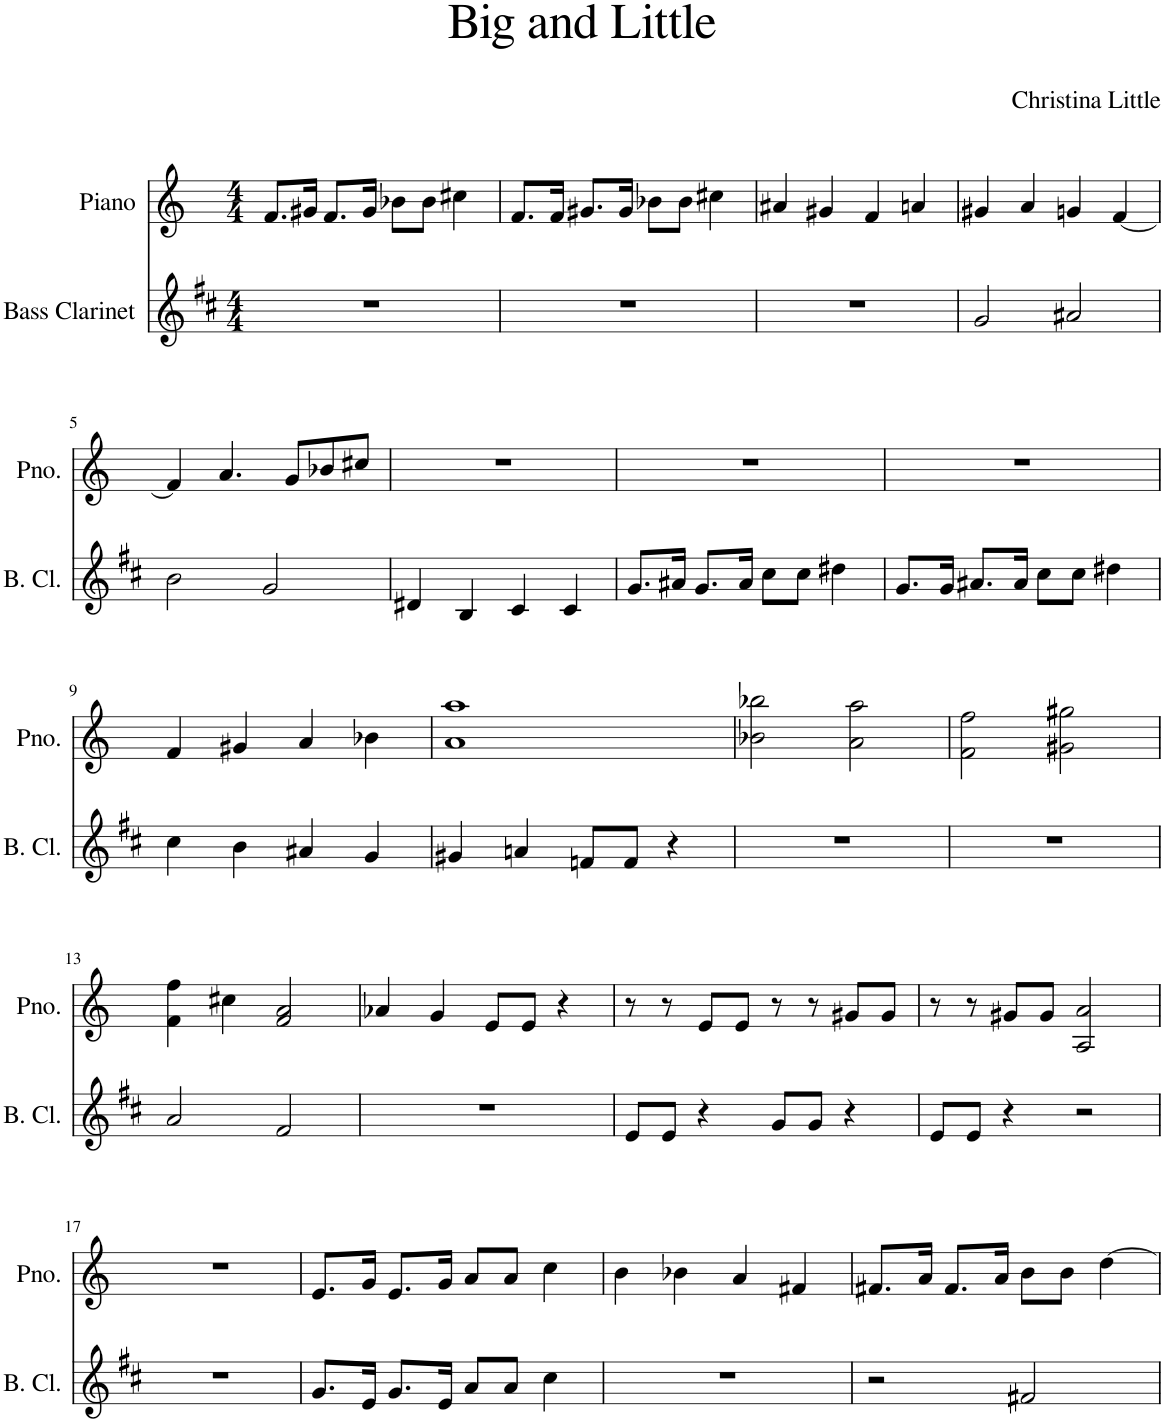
**kern	**kern
*part2	*part1
*staff2	*staff1
*I"Bass Clarinet	*I"Piano
*I'B. Cl.	*I'Pno.
*clefG2	*clefG2
*Trd8c14	*
*k[f#c#]	*k[]
*M4/4	*M4/4
=1	=1
1r	8.f/L
.	16g#X/Jk
.	8.f/L
.	16g#/Jk
.	8b-X\L
.	8b-\J
.	4cc#X\
=2	=2
1r	8.f/L
.	16f/Jk
.	8.g#X/L
.	16g#/Jk
.	8b-X\L
.	8b-\J
.	4cc#X\
=3	=3
1r	4a#X/
.	4g#X/
.	4f/
.	4an/
=4	=4
2g/	4g#X/
.	4a/
2a#X/	4gn/
.	[4f/
!!LO:LB:g=z
=5	=5
2b\	4f/]
.	4.a/
2g/	.
.	8g/L
.	8b-X/
.	8cc#X/J
=6	=6
4d#X/	1r
4B/	.
4c#/	.
4c#/	.
=7	=7
8.g/L	1r
16a#X/Jk	.
8.g/L	.
16a#/Jk	.
8cc#\L	.
8cc#\J	.
4dd#X\	.
=8	=8
8.g/L	1r
16g/Jk	.
8.a#X/L	.
16a#/Jk	.
8cc#\L	.
8cc#\J	.
4dd#X\	.
!!LO:LB:g=z
=9	=9
4cc#\	4f/
4b\	4g#X/
4a#X/	4a/
4g/	4b-X\
=10	=10
4g#X/	1a 1aa
4an/	.
8fn/L	.
8f/J	.
4r	.
=11	=11
1r	2b-X\ 2bb-X\
.	2a\ 2aa\
=12	=12
1r	2f\ 2ff\
.	2g#X\ 2gg#X\
!!LO:LB:g=z
=13	=13
2a/	4f\ 4ff\
.	4cc#X\
2f#/	2f/ 2a/
=14	=14
1r	4a-X/
.	4g/
.	8e/L
.	8e/J
.	4r
=15	=15
8e/L	8r
8e/J	8r
4r	8e/L
.	8e/J
8g/L	8r
8g/J	8r
4r	8g#X/L
.	8g#/J
=16	=16
8e/L	8r
8e/J	8r
4r	8g#X/L
.	8g#/J
2r	2A/ 2a/
!!LO:LB:g=z
=17	=17
1r	1r
=18	=18
8.g/L	8.e/L
16e/Jk	16g/Jk
8.g/L	8.e/L
16e/Jk	16g/Jk
8a/L	8a/L
8a/J	8a/J
4cc#\	4cc\
=19	=19
1r	4b\
.	4b-X\
.	4a/
.	4f#X/
=20	=20
2r	8.f#X/L
.	16a/Jk
.	8.f#/L
.	16a/Jk
2f#X/	8b\L
.	8b\J
.	[4dd\
=	=
*-	*-
